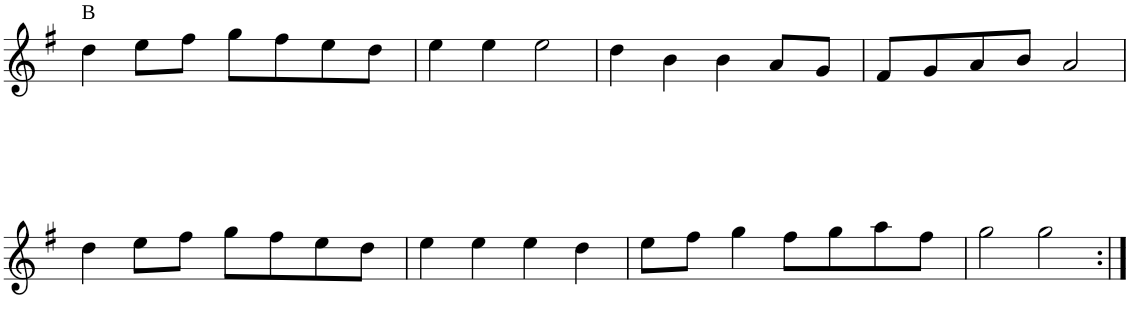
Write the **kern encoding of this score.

**kern
*part1
*staff1
*I"1
!!LO:PB:g=z
*clefG2
*k[f#]
*M4/4
=9
!LO:TX:a:t=B
4dd\
8ee\L
8ff#\J
8gg\L
8ff#\
8ee\
8dd\J
=10
4ee\
4ee\
2ee\
=11
4dd\
4b\
4b\
8a/L
8g/J
=12
8f#/L
8g/
8a/
8b/J
2a/
!!LO:LB:g=z
=13
4dd\
8ee\L
8ff#\J
8gg\L
8ff#\
8ee\
8dd\J
=14
4ee\
4ee\
4ee\
4dd\
=15
8ee\L
8ff#\J
4gg\
8ff#\L
8gg\
8aa\
8ff#\J
=16
2gg\
2gg\
=:|!
*-
